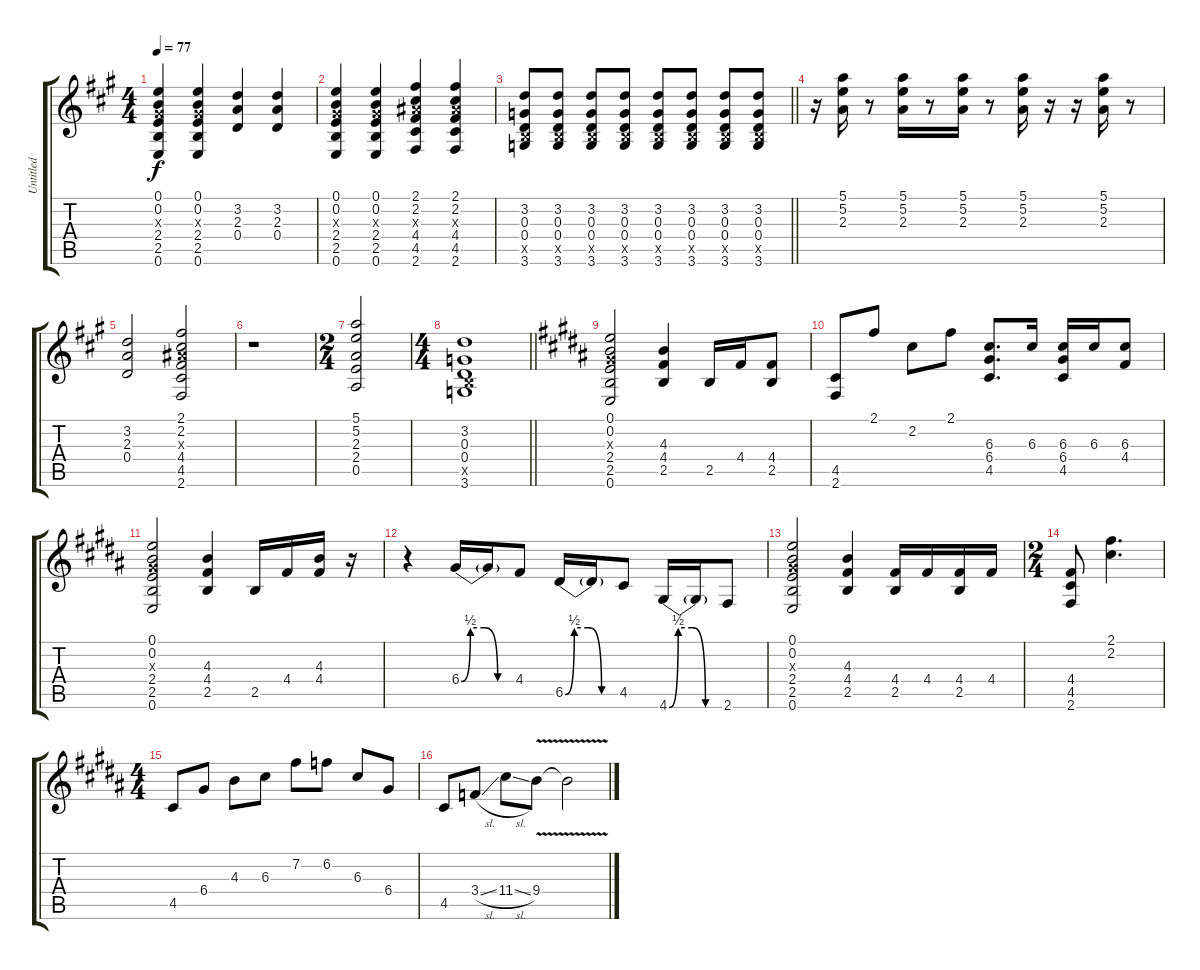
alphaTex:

\track ("Untitled" "Untitled") {instrument distortionguitar}
\staff {score tabs}
\tuning (E4 B3 G3 D3 A2 E2) {hide}
\ts (4 4)
\tempo 77
\clef g2
\ks a
(0.1 0.2 1.3{x} 2.4 2.5 0.6).4{dy f} (0.1 0.2 1.3{x} 2.4 2.5 0.6).4 (3.2 2.3 0.4).4 (3.2 2.3 0.4).4 |
(0.1 0.2 1.3{x} 2.4 2.5 0.6).4 (0.1 0.2 1.3{x} 2.4 2.5 0.6).4 (2.1 2.2 3.3{x} 4.4 4.5 2.6).4 (2.1 2.2 3.3{x} 4.4 4.5 2.6).4 |
\barLineRight lightlight
(3.2 0.3 0.4 2.5{x} 3.6).8 (3.2 0.3 0.4 2.5{x} 3.6).8 (3.2 0.3 0.4 2.5{x} 3.6).8 (3.2 0.3 0.4 2.5{x} 3.6).8 (3.2 0.3 0.4 2.5{x} 3.6).8 (3.2 0.3 0.4 2.5{x} 3.6).8 (3.2 0.3 0.4 2.5{x} 3.6).8 (3.2 0.3 0.4 2.5{x} 3.6).8 |
r.16 (5.1 5.2 2.3).16 r.8 (5.1 5.2 2.3).16 r.8 (5.1 5.2 2.3).16 r.8 (5.1 5.2 2.3).16 r.16 r.16 (5.1 5.2 2.3).16 r.8 |
(3.2 2.3 0.4).2 (2.1 2.2 3.3{x} 4.4 4.5 2.6).2 |
r.1 |
\ts (2 4)
(5.1 5.2 2.3 2.4 0.5).2 |
\ts (4 4)
\barLineRight lightlight
(3.2 0.3 0.4 2.5{x} 3.6).1 |
\ks b
(0.1 0.2 1.3{x} 2.4 2.5 0.6).2 (4.3 4.4 2.5).4 2.5.16 4.4.16 (4.4 2.5).8 |
\ks g#minor
(4.5 2.6).8 2.1.8 2.2.8 2.1.8 (6.3 6.4 4.5).8{d} 6.3.16 (6.3 6.4 4.5).16 6.3.16 (6.3 4.4).8 |
(0.1 0.2 1.3{x} 2.4 2.5 0.6).2 (4.3 4.4 2.5).4 2.5.16 4.4.16 (4.3 4.4).16 r.16 |
r.4 6.4{be (custom 0 0 10 2 25 2 40 0 60 0)}.16 6.4{t}.16 4.4.8 6.5{be (custom 0 0 10 2 25 2 40 0 60 0)}.16 6.5{t}.16 4.5.8 4.6{be (custom 0 0 10 2 25 2 40 0 60 0)}.16 4.6{t}.16 2.6.8 |
\ks b
(0.1 0.2 1.3{x} 2.4 2.5 0.6).2 (4.3 4.4 2.5).4 (4.4 2.5).16 4.4.16 (4.4 2.5).16 4.4.16 |
\ts (2 4)
\ks g#minor
(4.4 4.5 2.6).8 (2.1 2.2).4{d} |
\ts (4 4)
4.5.8 6.4.8 4.3.8 6.3.8 7.2.8 6.2.8 6.3.8 6.4.8 |
4.5.8 3.4{sl}.8 11.4{sl}.8 9.4{v}.8 9.4{v t}.2
